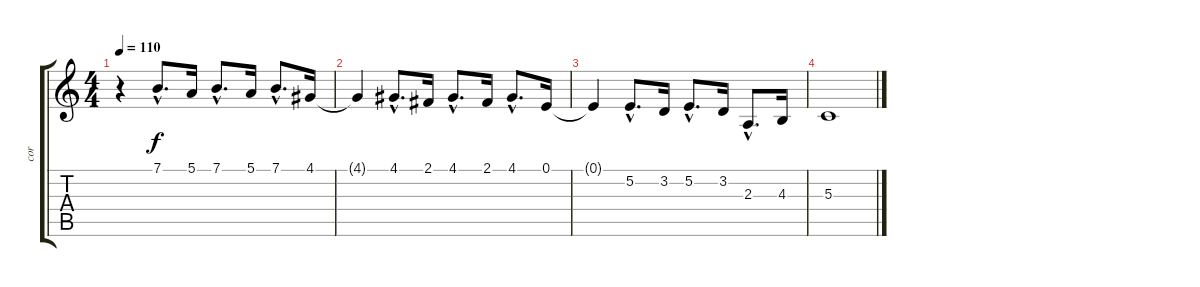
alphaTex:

\track ("cor" "cor") {instrument shakuhachi}
\staff {score tabs}
\tuning (E4 B3 G3 D3 A2 E2) {hide}
\ts (4 4)
\tempo 110
\clef g2
\ks c
r.4{dy f} 7.1{hac}.8{d} 5.1.16 7.1{hac}.8{d} 5.1.16 7.1{hac}.8{d} 4.1.16 |
4.1{t}.4 4.1{hac}.8{d} 2.1.16 4.1{hac}.8{d} 2.1.16 4.1{hac}.8{d} 0.1.16 |
0.1{t}.4 5.2{hac}.8{d} 3.2.16 5.2{hac}.8{d} 3.2.16 2.3{hac}.8{d} 4.3.16 |
5.3.1
